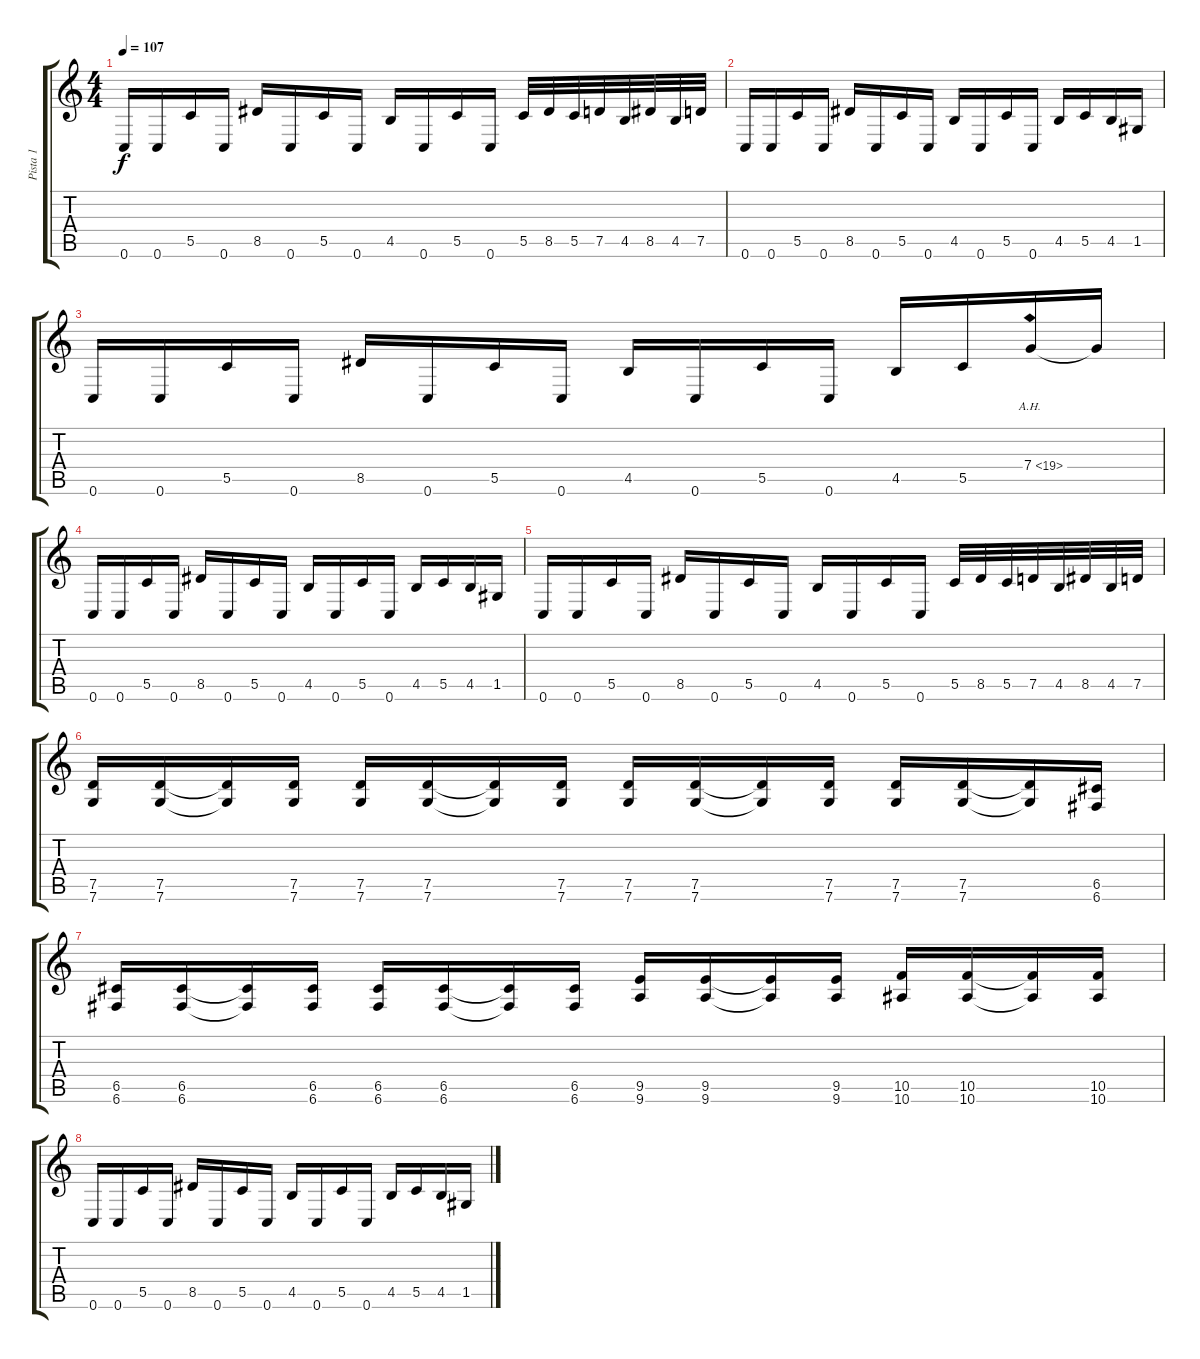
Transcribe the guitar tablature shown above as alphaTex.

\track ("Pista 1" "Pista 1") {instrument distortionguitar}
\staff {score tabs}
\tuning (D4 A3 F3 C3 G2 C2) {hide}
\ts (4 4)
\tempo 107
\clef g2
\ks c
0.6.16{dy f} 0.6.16 5.5.16 0.6.16 8.5.16 0.6.16 5.5.16 0.6.16 4.5.16 0.6.16 5.5.16 0.6.16 5.5.32 8.5.32 5.5.32 7.5.32 4.5.32 8.5.32 4.5.32 7.5.32 |
0.6.16 0.6.16 5.5.16 0.6.16 8.5.16 0.6.16 5.5.16 0.6.16 4.5.16 0.6.16 5.5.16 0.6.16 4.5.16 5.5.16 4.5.16 1.5.16 |
0.6.16 0.6.16 5.5.16 0.6.16 8.5.16 0.6.16 5.5.16 0.6.16 4.5.16 0.6.16 5.5.16 0.6.16 4.5.16 5.5.16 7.4{ah 12}.16 7.4{t}.16 |
0.6.16 0.6.16 5.5.16 0.6.16 8.5.16 0.6.16 5.5.16 0.6.16 4.5.16 0.6.16 5.5.16 0.6.16 4.5.16 5.5.16 4.5.16 1.5.16 |
0.6.16 0.6.16 5.5.16 0.6.16 8.5.16 0.6.16 5.5.16 0.6.16 4.5.16 0.6.16 5.5.16 0.6.16 5.5.32 8.5.32 5.5.32 7.5.32 4.5.32 8.5.32 4.5.32 7.5.32 |
(7.5 7.6).16 (7.5 7.6).16 (7.5{t} 7.6{t}).16 (7.5 7.6).16 (7.5 7.6).16 (7.5 7.6).16 (7.5{t} 7.6{t}).16 (7.5 7.6).16 (7.5 7.6).16 (7.5 7.6).16 (7.5{t} 7.6{t}).16 (7.5 7.6).16 (7.5 7.6).16 (7.5 7.6).16 (7.5{t} 7.6{t}).16 (6.5 6.6).16 |
(6.5 6.6).16 (6.5 6.6).16 (6.5{t} 6.6{t}).16 (6.5 6.6).16 (6.5 6.6).16 (6.5 6.6).16 (6.5{t} 6.6{t}).16 (6.5 6.6).16 (9.5 9.6).16 (9.5 9.6).16 (9.5{t} 9.6{t}).16 (9.5 9.6).16 (10.5 10.6).16 (10.5 10.6).16 (10.5{t} 10.6{t}).16 (10.5 10.6).16 |
0.6.16 0.6.16 5.5.16 0.6.16 8.5.16 0.6.16 5.5.16 0.6.16 4.5.16 0.6.16 5.5.16 0.6.16 4.5.16 5.5.16 4.5.16 1.5.16
